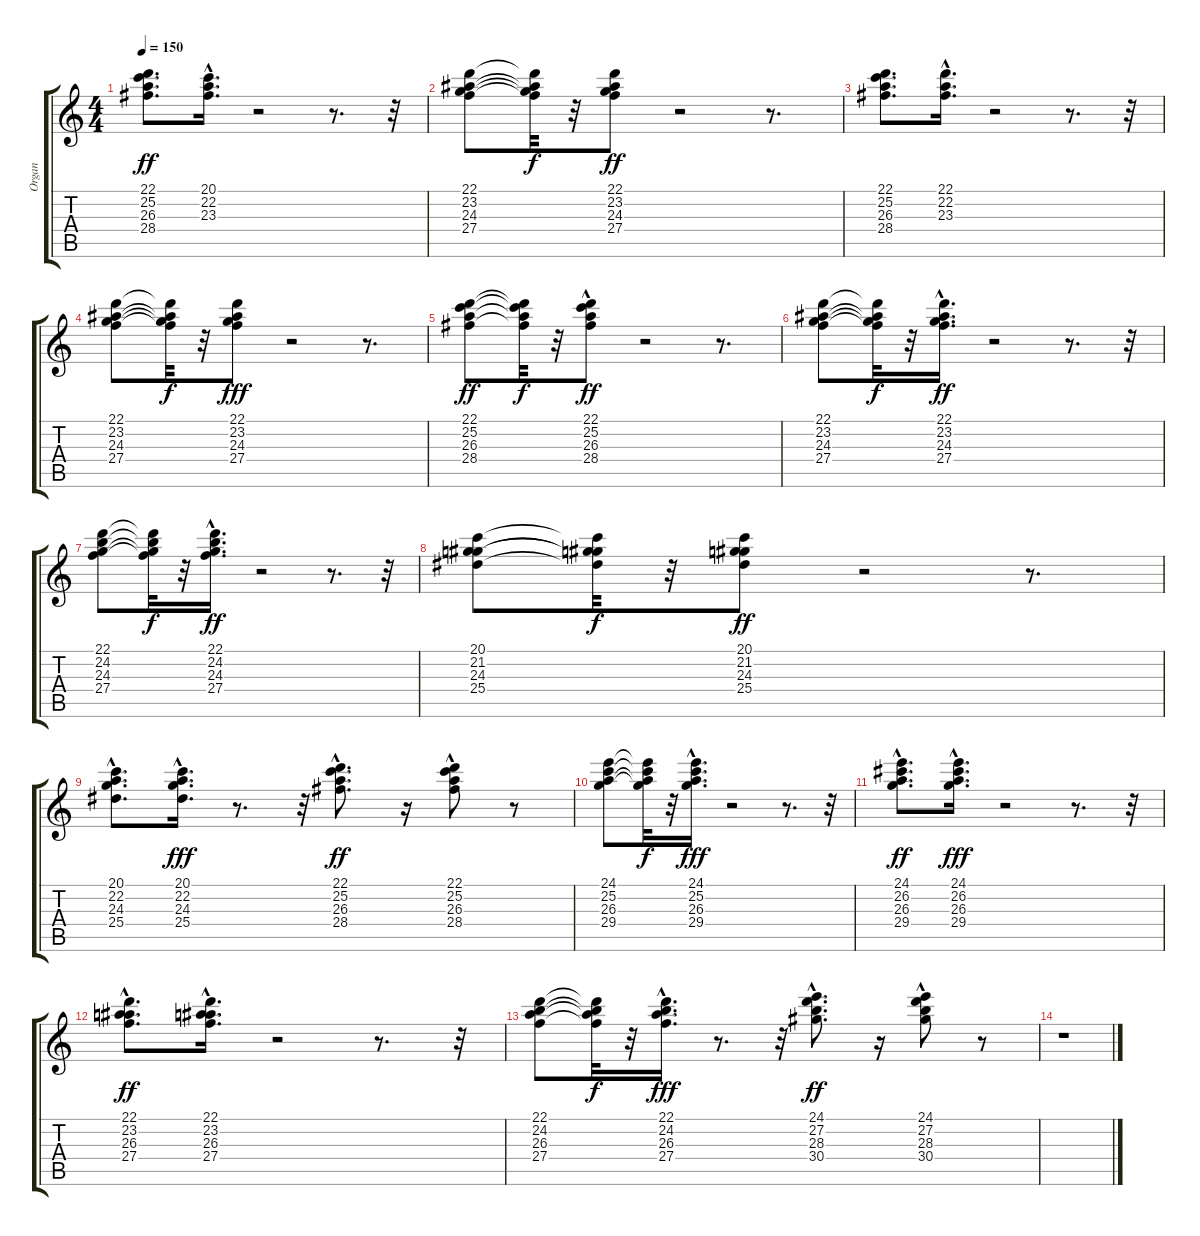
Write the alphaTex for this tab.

\track ("Organ" "Organ") {instrument rockorgan}
\staff {score tabs}
\tuning (E4 B3 G3 D3 A2 E2) {hide}
\ts (4 4)
\tempo 150
\clef g2
\ks c
(22.1 25.2 26.3 28.4).8{d dy ff} (20.1{hac} 22.2{hac} 23.3{hac}).16{d} r.2 r.8{d} r.32 |
(22.1 23.2 24.3 27.4).8 (22.1{t} 23.2{t} 24.3{t} 27.4{t}).32{dy f} r.32 (22.1 23.2 24.3 27.4).8{dy ff} r.2 r.8{d} |
(22.1 25.2 26.3 28.4).8{d} (22.1{hac} 22.2{hac} 23.3{hac}).16{d} r.2 r.8{d} r.32 |
(22.1 23.2 24.3 27.4).8 (22.1{t} 23.2{t} 24.3{t} 27.4{t}).32{dy f} r.32 (22.1 23.2 24.3 27.4).8{dy fff} r.2 r.8{d} |
(22.1 25.2 26.3 28.4).8{dy ff} (22.1{t} 25.2{t} 26.3{t} 28.4{t}).32{dy f} r.32 (22.1{hac} 25.2{hac} 26.3{hac} 28.4).8{dy ff} r.2 r.8{d} |
(22.1 23.2 24.3 27.4).8 (22.1{t} 23.2{t} 24.3{t} 27.4{t}).32{dy f} r.32 (22.1{hac} 23.2{hac} 24.3{hac} 27.4{hac}).16{d dy ff} r.2 r.8{d} r.32 |
(22.1 24.2 24.3 27.4).8 (22.1{t} 24.2{t} 24.3{t} 27.4{t}).32{dy f} r.32 (22.1{hac} 24.2{hac} 24.3{hac} 27.4{hac}).16{d dy ff} r.2 r.8{d} r.32 |
(20.1 21.2 24.3 25.4).8 (20.1{t} 21.2{t} 24.3{t} 25.4{t}).32{dy f} r.32 (20.1 21.2 24.3 25.4).8{dy ff} r.2 r.8{d} |
(20.1{hac} 22.2{hac} 24.3{hac} 25.4{hac}).8{d} (20.1{hac} 22.2{hac} 24.3{hac} 25.4).16{d dy fff} r.8{d} r.32 (22.1{hac} 25.2{hac} 26.3{hac} 28.4).8{d dy ff} r.16 (22.1{hac} 25.2 26.3{hac} 28.4).8 r.8 |
(24.1 25.2 26.3 29.4).8 (24.1{t} 25.2{t} 26.3{t} 29.4{t}).32{dy f} r.32 (24.1{hac} 25.2{hac} 26.3{hac} 29.4{hac}).16{d dy fff} r.2 r.8{d} r.32 |
(24.1{hac} 26.2{hac} 26.3{hac} 29.4{hac}).8{d dy ff} (24.1{hac} 26.2{hac} 26.3{hac} 29.4{hac}).16{d dy fff} r.2 r.8{d} r.32 |
(22.1 23.2 26.3 27.4{hac}).8{d dy ff} (22.1{hac} 23.2{hac} 26.3{hac} 27.4{hac}).16{d} r.2 r.8{d} r.32 |
(22.1 24.2 26.3 27.4).8 (22.1{t} 24.2{t} 26.3{t} 27.4{t}).32{dy f} r.32 (22.1{hac} 24.2{hac} 26.3 27.4).16{d dy fff} r.8{d} r.32 (24.1 27.2{hac} 28.3 30.4).8{d dy ff} r.16 (24.1{hac} 27.2{hac} 28.3{hac} 30.4).8 r.8 |
r.1
